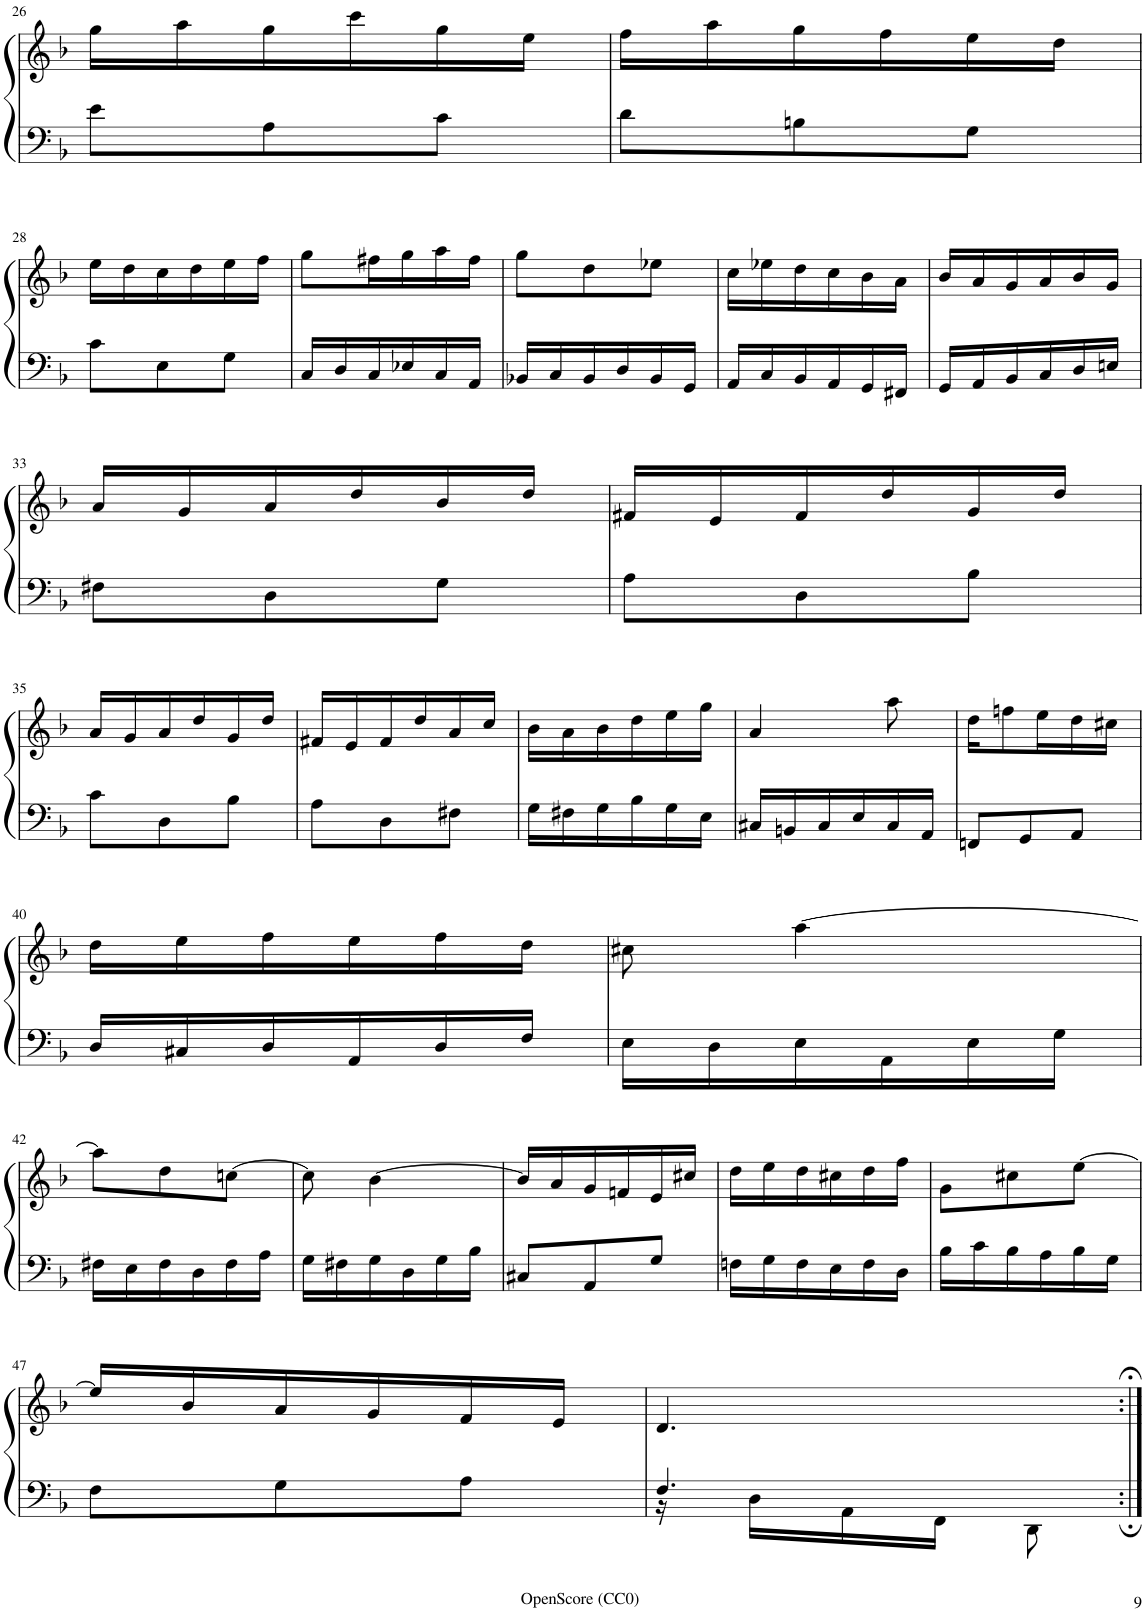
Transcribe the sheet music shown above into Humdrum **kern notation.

**kern	**kern
*part1	*part1
*staff2	*staff1
*I"Harpsichord	*
*I'Hch.	*
!!LO:PB:g=z
*clefF4	*clefG2
*k[b-]	*k[b-]
*M3/8	*M3/8
=26	=26
8e\L	16gg\LL
.	16aa\
8A\	16gg\
.	16ccc\
8c\J	16gg\
.	16ee\JJ
=27	=27
8d\L	16ff\LL
.	16aa\
8Bn\	16gg\
.	16ff\
8G\J	16ee\
.	16dd\JJ
!!LO:LB:g=z
=28	=28
8c\L	16ee\LL
.	16dd\
8E\	16cc\
.	16dd\
8G\J	16ee\
.	16ff\JJ
=29	=29
16C/LL	8gg\L
16D/	.
16C/	16ff#X\L
16E-X/	16gg\
16C/	16aa\
16AA/JJ	16ff#\JJ
=30	=30
16BB-X/LL	8gg\L
16C/	.
16BB-/	8dd\
16D/	.
16BB-/	8ee-X\J
16GG/JJ	.
=31	=31
16AA/LL	16cc\LL
16C/	16ee-X\
16BB-/	16dd\
16AA/	16cc\
16GG/	16b-\
16FF#X/JJ	16a\JJ
=32	=32
16GG/LL	16b-/LL
16AA/	16a/
16BB-/	16g/
16C/	16a/
16D/	16b-/
16En/JJ	16g/JJ
!!LO:LB:g=z
=33	=33
8F#X\L	16a/LL
.	16g/
8D\	16a/
.	16dd/
8G\J	16b-/
.	16dd/JJ
=34	=34
8A\L	16f#X/LL
.	16e/
8D\	16f#/
.	16dd/
8B-\J	16g/
.	16dd/JJ
!!LO:LB:g=z
=35	=35
8c\L	16a/LL
.	16g/
8D\	16a/
.	16dd/
8B-\J	16g/
.	16dd/JJ
=36	=36
8A\L	16f#X/LL
.	16e/
8D\	16f#/
.	16dd/
8F#X\J	16a/
.	16cc/JJ
=37	=37
16G\LL	16b-\LL
16F#X\	16a\
16G\	16b-\
16B-\	16dd\
16G\	16ee\
16E\JJ	16gg\JJ
=38	=38
16C#X/LL	4a/
16BBn/	.
16C#/	.
16E/	.
16C#/	8aa\
16AA/JJ	.
=39	=39
8FFn/L	16dd\KL
.	8ffn\
8GG/	.
.	16ee\L
8AA/J	16dd\
.	16cc#X\JJ
!!LO:LB:g=z
=40	=40
16D/LL	16dd\LL
16C#X/	16ee\
16D/	16ff\
16AA/	16ee\
16D/	16ff\
16F/JJ	16dd\JJ
=41	=41
16E\LL	8cc#X\
16D\	.
16E\	[4aa\
16AA\	.
16E\	.
16G\JJ	.
!!LO:LB:g=z
=42	=42
16F#X\LL	8aa\L]
16E\	.
16F#\	8dd\
16D\	.
16F#\	[8ccn\J
16A\JJ	.
=43	=43
16G\LL	8cc\]
16F#X\	.
16G\	[4b-\
16D\	.
16G\	.
16B-\JJ	.
=44	=44
8C#X/L	16b-/LL]
.	16a/
8AA/	16g/
.	16fn/
8G/J	16e/
.	16cc#X/JJ
=45	=45
16Fn\LL	16dd\LL
16G\	16ee\
16F\	16dd\
16E\	16cc#X\
16F\	16dd\
16D\JJ	16ff\JJ
=46	=46
16B-\LL	8g\L
16c\	.
16B-\	8cc#X\
16A\	.
16B-\	[8ee\J
16G\JJ	.
!!LO:LB:g=z
=47	=47
8F\L	16ee/LL]
.	16b-/
8G\	16a/
.	16g/
8A\J	16f/
.	16e/JJ
=48	=48
*^	*
4.F/	16r	4.d/
.	16D\LL	.
.	16AA\	.
.	16FF\JJ	.
.	8DD\	.
*v	*v	*
=:|!	=:|!
*-	*-
